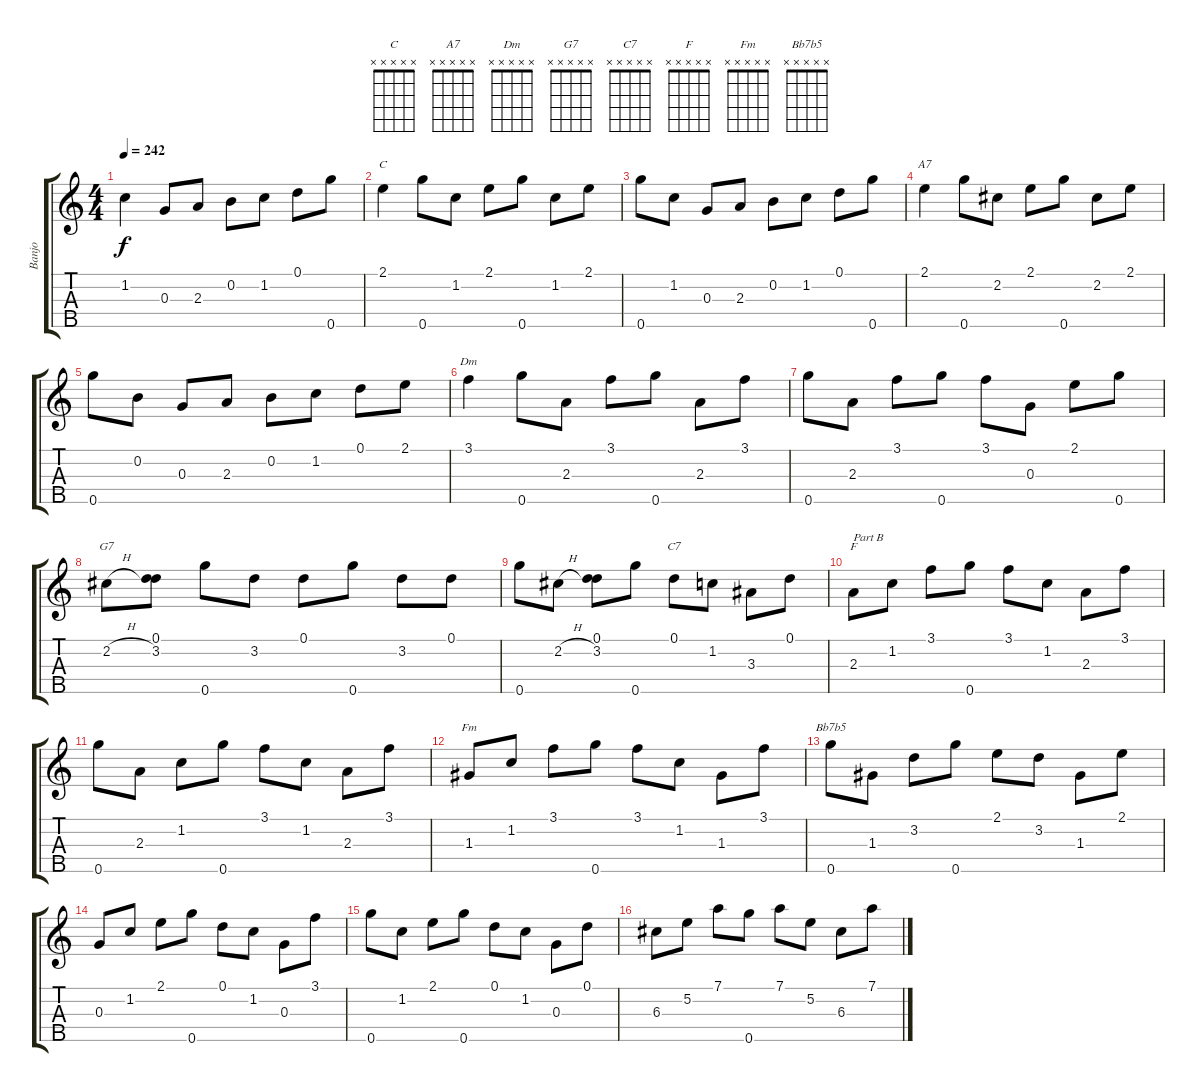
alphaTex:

\track ("Banjo" "Banjo") {instrument banjo}
\staff {score tabs}
\tuning (D4 B3 G3 D3 G4) {hide}
\displaytranspose 12
\chord ("C" x x x x x) {firstfret 0}
\chord ("A7" x x x x x) {firstfret 0}
\chord ("Dm" x x x x x) {firstfret 0}
\chord ("G7" x x x x x) {firstfret 0}
\chord ("C7" x x x x x) {firstfret 0}
\chord ("F" x x x x x) {firstfret 0}
\chord ("Fm" x x x x x) {firstfret 0}
\chord ("Bb7b5" x x x x x) {firstfret 0}
\ts (4 4)
\tempo 242
\clef g2
\ks c
1.2.4{dy f} 0.3.8 2.3.8 0.2.8 1.2.8 0.1.8 0.5.8 |
2.1.4{ch "C"} 0.5.8 1.2.8 2.1.8 0.5.8 1.2.8 2.1.8 |
0.5.8 1.2.8 0.3.8 2.3.8 0.2.8 1.2.8 0.1.8 0.5.8 |
2.1.4{ch "A7"} 0.5.8 2.2.8 2.1.8 0.5.8 2.2.8 2.1.8 |
0.5.8 0.2.8 0.3.8 2.3.8 0.2.8 1.2.8 0.1.8 2.1.8 |
3.1.4{ch "Dm"} 0.5.8 2.3.8 3.1.8 0.5.8 2.3.8 3.1.8 |
0.5.8 2.3.8 3.1.8 0.5.8 3.1.8 0.3.8 2.1.8 0.5.8 |
2.2{h}.8{ch "G7"} (0.1 3.2).8 0.5.8 3.2.8 0.1.8 0.5.8 3.2.8 0.1.8 |
0.5.8 2.2{h}.8 (0.1 3.2).8 0.5.8 0.1.8{ch "C7"} 1.2.8 3.3.8 0.1.8 |
2.3.8{ch "F" txt "Part B"} 1.2.8 3.1.8 0.5.8 3.1.8 1.2.8 2.3.8 3.1.8 |
0.5.8 2.3.8 1.2.8 0.5.8 3.1.8 1.2.8 2.3.8 3.1.8 |
1.3.8{ch "Fm"} 1.2.8 3.1.8 0.5.8 3.1.8 1.2.8 1.3.8 3.1.8 |
0.5.8{ch "Bb7b5"} 1.3.8 3.2.8 0.5.8 2.1.8 3.2.8 1.3.8 2.1.8 |
0.3.8 1.2.8 2.1.8 0.5.8 0.1.8 1.2.8 0.3.8 3.1.8 |
0.5.8 1.2.8 2.1.8 0.5.8 0.1.8 1.2.8 0.3.8 0.1.8 |
6.3.8 5.2.8 7.1.8 0.5.8 7.1.8 5.2.8 6.3.8 7.1.8
